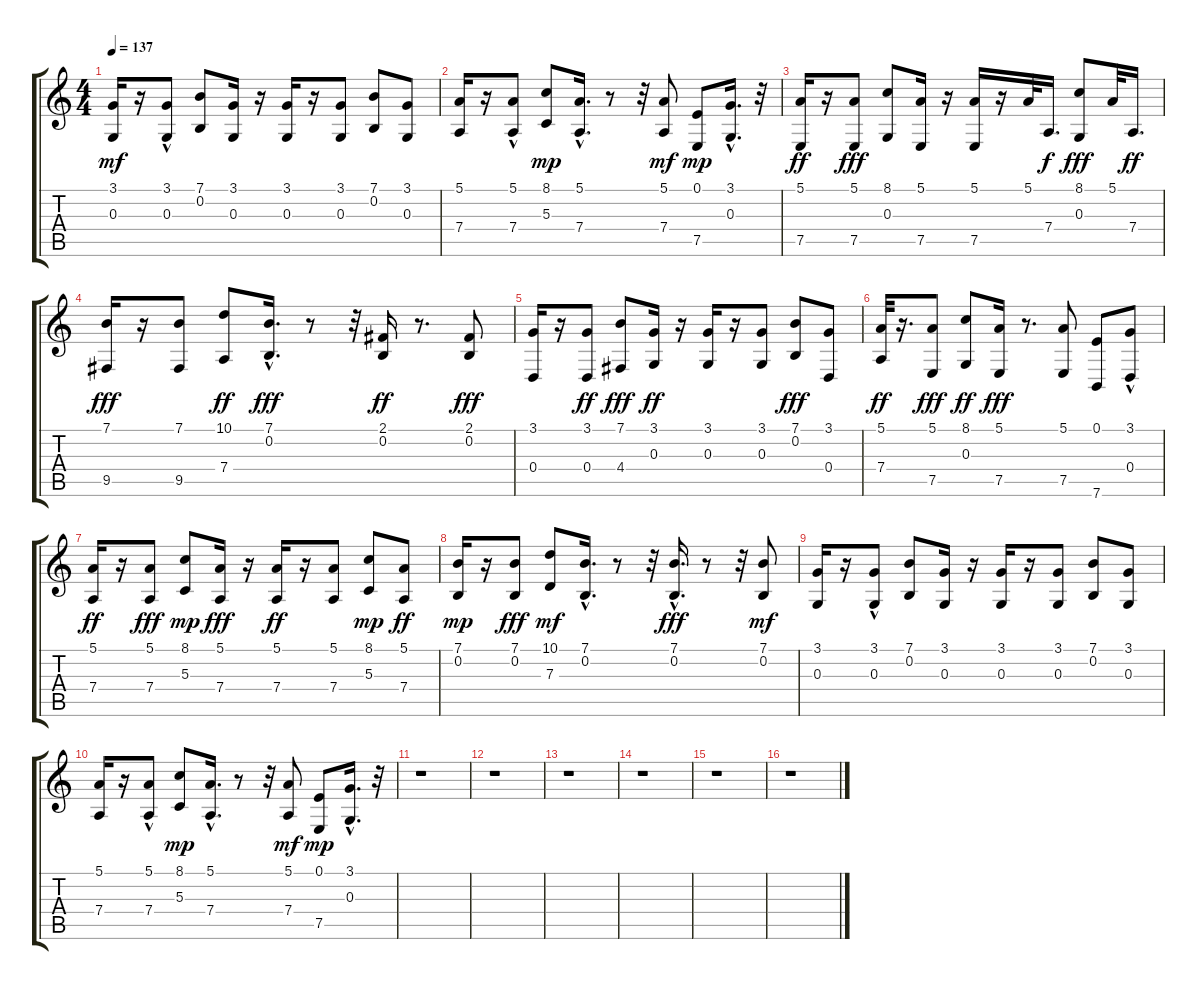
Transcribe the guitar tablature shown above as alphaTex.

\track "" {instrument bagpipe}
\staff {score tabs}
\tuning (E4 B3 G3 D3 A2 E2) {hide}
\ts (4 4)
\tempo 137
\clef g2
\ks c
(3.1 0.3).16{dy mf} r.16 (3.1 0.3{hac}).8 (7.1 0.2).8 (3.1 0.3).16 r.16 (3.1 0.3).16 r.16 (3.1 0.3).8 (7.1 0.2).8 (3.1 0.3).8 |
(5.1 7.4).16 r.16 (5.1 7.4{hac}).8 (8.1 5.3).8{dy mp} (5.1{hac} 7.4{hac}).16{d} r.8 r.32 (5.1 7.4).8{dy mf} (0.1 7.5).8{dy mp} (3.1{hac} 0.3{hac}).16{d} r.32 |
(5.1 7.5).16{dy ff} r.16 (5.1 7.5).8{dy fff} (8.1 0.3).8 (5.1 7.5).16 r.16 (5.1 7.5).16 r.16 5.1.32 7.4.16{d dy f} (8.1 0.3).8{dy fff} 5.1.32 7.4.16{d dy ff} |
(7.1 9.5).16{dy fff} r.16 (7.1 9.5).8 (10.1 7.4).8{dy ff} (7.1{hac} 0.2{hac}).16{d dy fff} r.8 r.32 (2.1 0.2).16{dy ff} r.8{d} (2.1 0.2).8{dy fff} |
(3.1 0.4).16 r.16 (3.1 0.4).8{dy ff} (7.1 4.4).8{dy fff} (3.1 0.3).16{dy ff} r.16 (3.1 0.3).16 r.16 (3.1 0.3).8 (7.1 0.2).8{dy fff} (3.1 0.4).8 |
(5.1 7.4).32{dy ff} r.16{d} (5.1 7.5).8{dy fff} (8.1 0.3).8{dy ff} (5.1 7.5).16{dy fff} r.8{d} (5.1 7.5).8 (0.1 7.6).8 (3.1 0.4{hac}).8 |
(5.1 7.4).16{dy ff} r.16 (5.1 7.4).8{dy fff} (8.1 5.3).8{dy mp} (5.1 7.4).16{dy fff} r.16 (5.1 7.4).16{dy ff} r.16 (5.1 7.4).8 (8.1 5.3).8{dy mp} (5.1 7.4).8{dy ff} |
(7.1 0.2).16{dy mp} r.16 (7.1 0.2).8{dy fff} (10.1 7.3).8{dy mf} (7.1 0.2{hac}).16{d} r.8 r.32 (7.1 0.2{hac}).16{d dy fff} r.8 r.32 (7.1 0.2).8{dy mf} |
(3.1 0.3).16 r.16 (3.1 0.3{hac}).8 (7.1 0.2).8 (3.1 0.3).16 r.16 (3.1 0.3).16 r.16 (3.1 0.3).8 (7.1 0.2).8 (3.1 0.3).8 |
(5.1 7.4).16 r.16 (5.1 7.4{hac}).8 (8.1 5.3).8{dy mp} (5.1{hac} 7.4{hac}).16{d} r.8 r.32 (5.1 7.4).8{dy mf} (0.1 7.5).8{dy mp} (3.1{hac} 0.3{hac}).16{d} r.32 |
r.1 |
r.1 |
r.1 |
r.1 |
r.1 |
r.1
